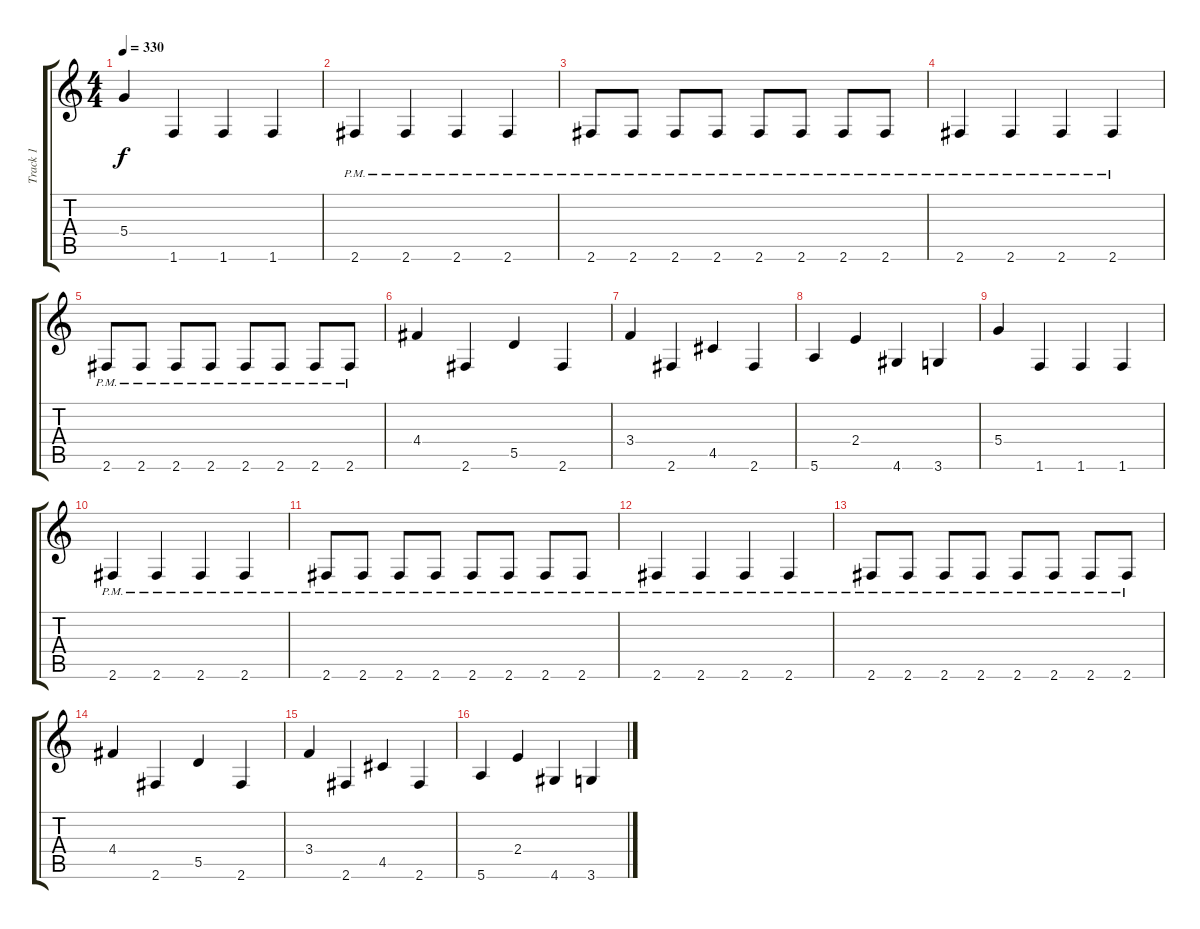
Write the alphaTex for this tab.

\track ("Track 1" "Track 1") {instrument overdrivenguitar}
\staff {score tabs}
\tuning (E4 B3 G3 D3 A2 E2) {hide}
\ts (4 4)
\tempo 330
\clef g2
\ks c
5.4.4{dy f} 1.6.4 1.6.4 1.6.4 |
2.6{pm}.4 2.6{pm}.4 2.6{pm}.4 2.6{pm}.4 |
2.6{pm}.8 2.6{pm}.8 2.6{pm}.8 2.6{pm}.8 2.6{pm}.8 2.6{pm}.8 2.6{pm}.8 2.6{pm}.8 |
2.6{pm}.4 2.6{pm}.4 2.6{pm}.4 2.6{pm}.4 |
2.6{pm}.8 2.6{pm}.8 2.6{pm}.8 2.6{pm}.8 2.6{pm}.8 2.6{pm}.8 2.6{pm}.8 2.6{pm}.8 |
4.4.4 2.6.4 5.5.4 2.6.4 |
3.4.4 2.6.4 4.5.4 2.6.4 |
5.6.4 2.4.4 4.6.4 3.6.4 |
5.4.4 1.6.4 1.6.4 1.6.4 |
2.6{pm}.4 2.6{pm}.4 2.6{pm}.4 2.6{pm}.4 |
2.6{pm}.8 2.6{pm}.8 2.6{pm}.8 2.6{pm}.8 2.6{pm}.8 2.6{pm}.8 2.6{pm}.8 2.6{pm}.8 |
2.6{pm}.4 2.6{pm}.4 2.6{pm}.4 2.6{pm}.4 |
2.6{pm}.8 2.6{pm}.8 2.6{pm}.8 2.6{pm}.8 2.6{pm}.8 2.6{pm}.8 2.6{pm}.8 2.6{pm}.8 |
4.4.4 2.6.4 5.5.4 2.6.4 |
3.4.4 2.6.4 4.5.4 2.6.4 |
5.6.4 2.4.4 4.6.4 3.6.4
